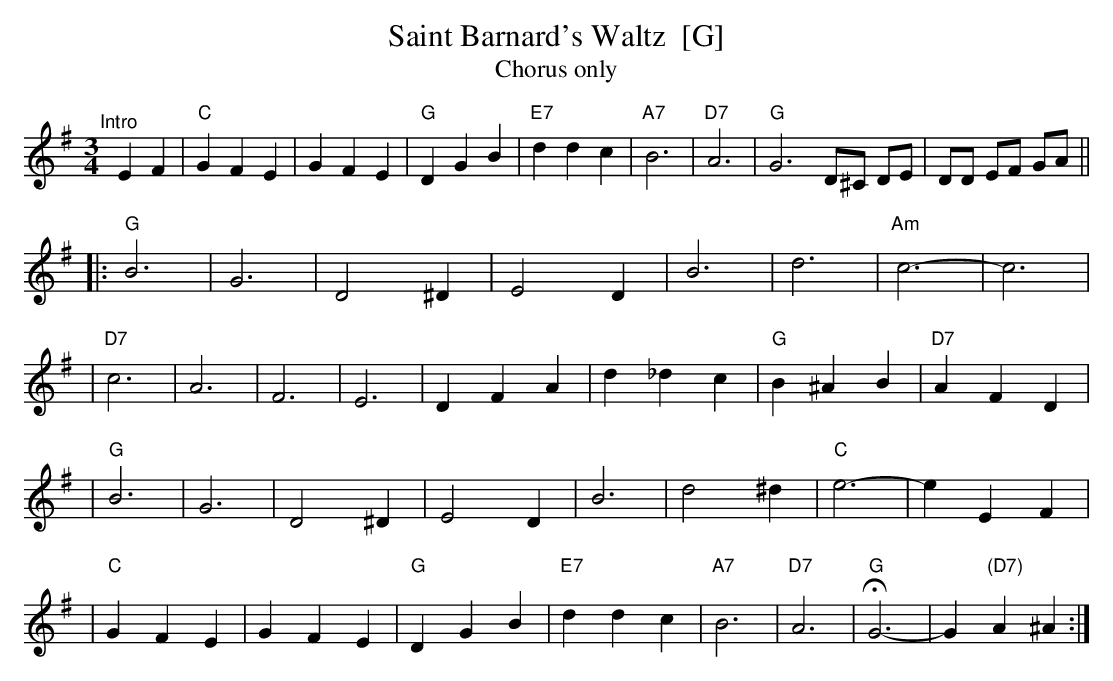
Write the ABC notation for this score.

X:1
T: Saint Barnard's Waltz  [G]
T: Chorus only
M: 3/4
L: 1/4
K: G
"^Intro"[|]\
EF | "C"GFE | GFE | "G"DGB | "E7"ddc | "A7"B3 | "D7"A3 | "G"G3 D/^C/ D/E/ | D/D/ E/F/ G/A/ ||
|: "G"B3 | G3 | D2^D | E2D | B3 | d3 | "Am"c3- | c3 |
| "D7"c3 | A3 | F3 | E3 | DFA | d_dc | "G"B^AB | "D7"AFD |
| "G"B3 | G3 | D2^D | E2D | B3 | d2^d | "C"e3- | eEF |
| "C"GFE | GFE | "G"DGB | "E7"ddc | "A7"B3 | "D7"A3 | "G"HG3- | G"(D7)"A^A :|
